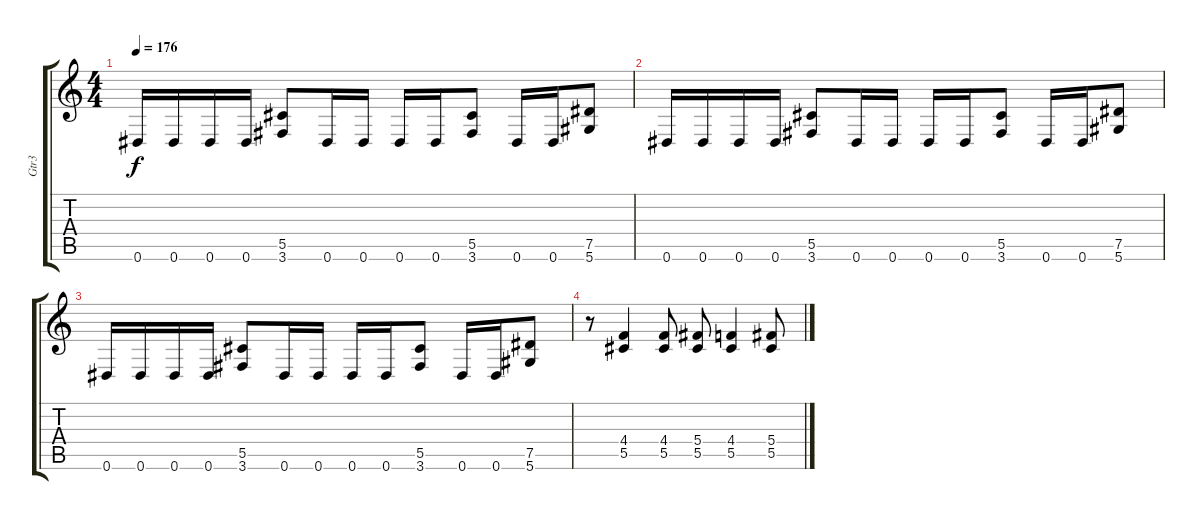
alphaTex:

\track ("Gtr3" "Gtr3") {instrument overdrivenguitar}
\staff {score tabs}
\tuning (Eb4 Bb3 Gb3 Db3 Ab2 Eb2) {hide}
\ts (4 4)
\tempo 176
\clef g2
\ks c
0.6.16{dy f} 0.6.16 0.6.16 0.6.16 (5.5 3.6).8 0.6.16 0.6.16 0.6.16 0.6.16 (5.5 3.6).8 0.6.16 0.6.16 (7.5 5.6).8 |
0.6.16 0.6.16 0.6.16 0.6.16 (5.5 3.6).8 0.6.16 0.6.16 0.6.16 0.6.16 (5.5 3.6).8 0.6.16 0.6.16 (7.5 5.6).8 |
0.6.16 0.6.16 0.6.16 0.6.16 (5.5 3.6).8 0.6.16 0.6.16 0.6.16 0.6.16 (5.5 3.6).8 0.6.16 0.6.16 (7.5 5.6).8 |
r.8 (4.4 5.5).4 (4.4 5.5).8 (5.4 5.5).8 (4.4 5.5).4 (5.4 5.5).8
